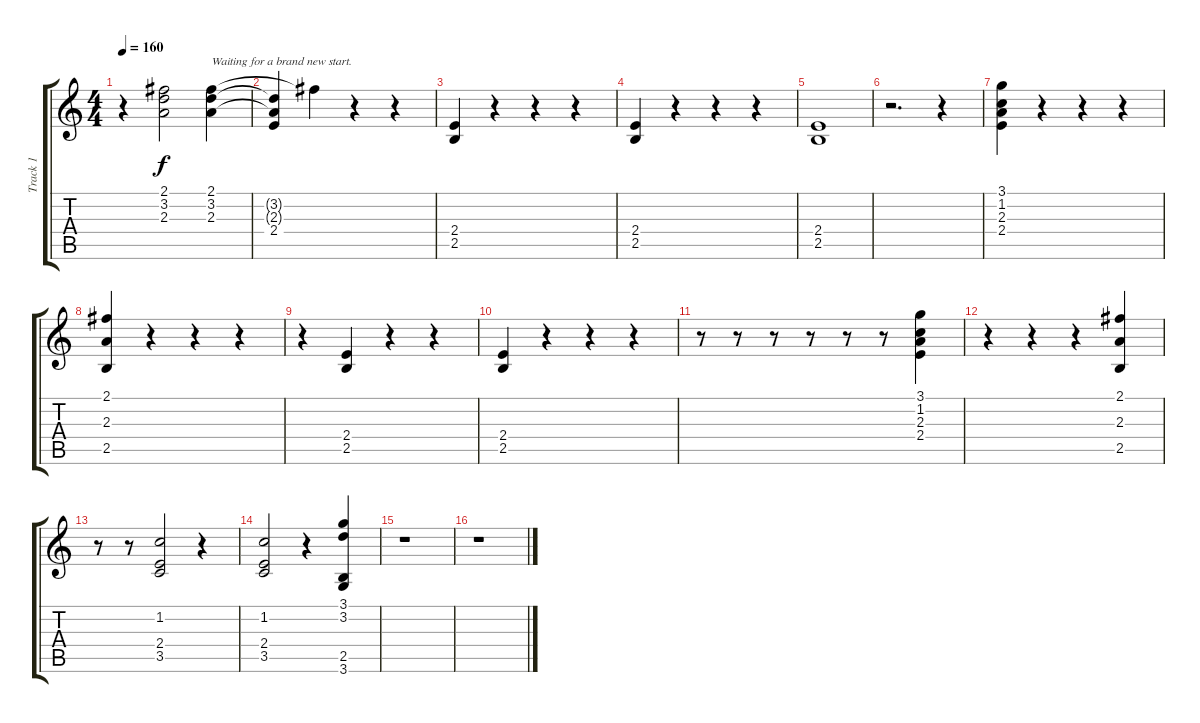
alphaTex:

\track ("Track 1" "Track 1") {instrument acousticguitarsteel}
\staff {score tabs}
\tuning (E4 B3 G3 D3 A2 E2) {hide}
\ts (4 4)
\tempo 160
\clef g2
\ks c
r.4{dy f} (2.1 3.2 2.3).2 (2.1 3.2 2.3).4{txt "Waiting for a brand new start."} |
(3.2{t} 2.3{t} 2.4{t}).4 2.1{t}.4 r.4 r.4 |
(2.4 2.5).4 r.4 r.4 r.4 |
(2.4 2.5).4 r.4 r.4 r.4 |
(2.4 2.5).1 |
r.2{d} r.4 |
(3.1 1.2 2.3 2.4).4 r.4 r.4 r.4 |
(2.1 2.3 2.5).4 r.4 r.4 r.4 |
r.4 (2.4 2.5).4 r.4 r.4 |
(2.4 2.5).4 r.4 r.4 r.4 |
r.8 r.8 r.8 r.8 r.8 r.8 (3.1 1.2 2.3 2.4).4 |
r.4 r.4 r.4 (2.1 2.3 2.5).4 |
r.8 r.8 (1.2 2.4 3.5).2 r.4 |
(1.2 2.4 3.5).2 r.4 (3.1 3.2 2.5 3.6).4 |
r.1 |
r.1
